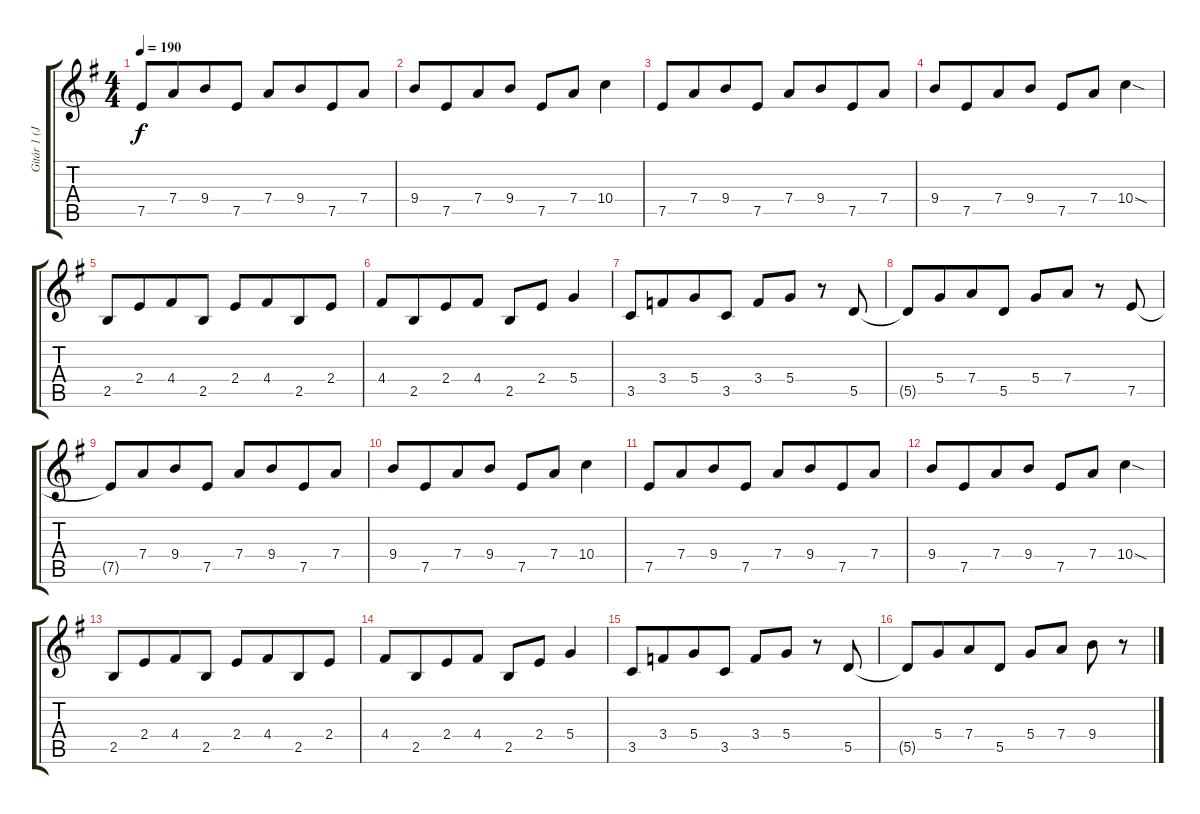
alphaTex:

\track ("Gitár 1 (Janick Gers)" "Gitár 1 (J") {instrument distortionguitar}
\staff {score tabs}
\tuning (E4 B3 G3 D3 A2 E2) {hide}
\ts (4 4)
\tempo 190
\clef g2
\ks g
7.5{t}.8{dy f} 7.4.8{beam merge} 9.4.8 7.5.8 7.4.8 9.4.8{beam merge} 7.5.8 7.4.8 |
9.4.8 7.5.8{beam merge} 7.4.8 9.4.8 7.5.8 7.4.8 10.4.4 |
7.5.8 7.4.8{beam merge} 9.4.8 7.5.8 7.4.8 9.4.8{beam merge} 7.5.8 7.4.8 |
9.4.8 7.5.8{beam merge} 7.4.8 9.4.8 7.5.8 7.4.8 10.4{sod}.4 |
2.5.8 2.4.8{beam merge} 4.4.8 2.5.8 2.4.8 4.4.8{beam merge} 2.5.8 2.4.8 |
4.4.8 2.5.8{beam merge} 2.4.8 4.4.8 2.5.8 2.4.8 5.4.4 |
3.5.8 3.4.8{beam merge} 5.4.8 3.5.8 3.4.8 5.4.8 r.8 5.5.8 |
5.5{t}.8 5.4.8{beam merge} 7.4.8 5.5.8 5.4.8 7.4.8 r.8 7.5.8 |
7.5{t}.8 7.4.8{beam merge} 9.4.8 7.5.8 7.4.8 9.4.8{beam merge} 7.5.8 7.4.8 |
9.4.8 7.5.8{beam merge} 7.4.8 9.4.8 7.5.8 7.4.8 10.4.4 |
7.5.8 7.4.8{beam merge} 9.4.8 7.5.8 7.4.8 9.4.8{beam merge} 7.5.8 7.4.8 |
9.4.8 7.5.8{beam merge} 7.4.8 9.4.8 7.5.8 7.4.8 10.4{sod}.4 |
2.5.8 2.4.8{beam merge} 4.4.8 2.5.8 2.4.8 4.4.8{beam merge} 2.5.8 2.4.8 |
4.4.8 2.5.8{beam merge} 2.4.8 4.4.8 2.5.8 2.4.8 5.4.4 |
3.5.8 3.4.8{beam merge} 5.4.8 3.5.8 3.4.8 5.4.8 r.8 5.5.8 |
5.5{t}.8 5.4.8{beam merge} 7.4.8 5.5.8 5.4.8 7.4.8 9.4.8 r.8
